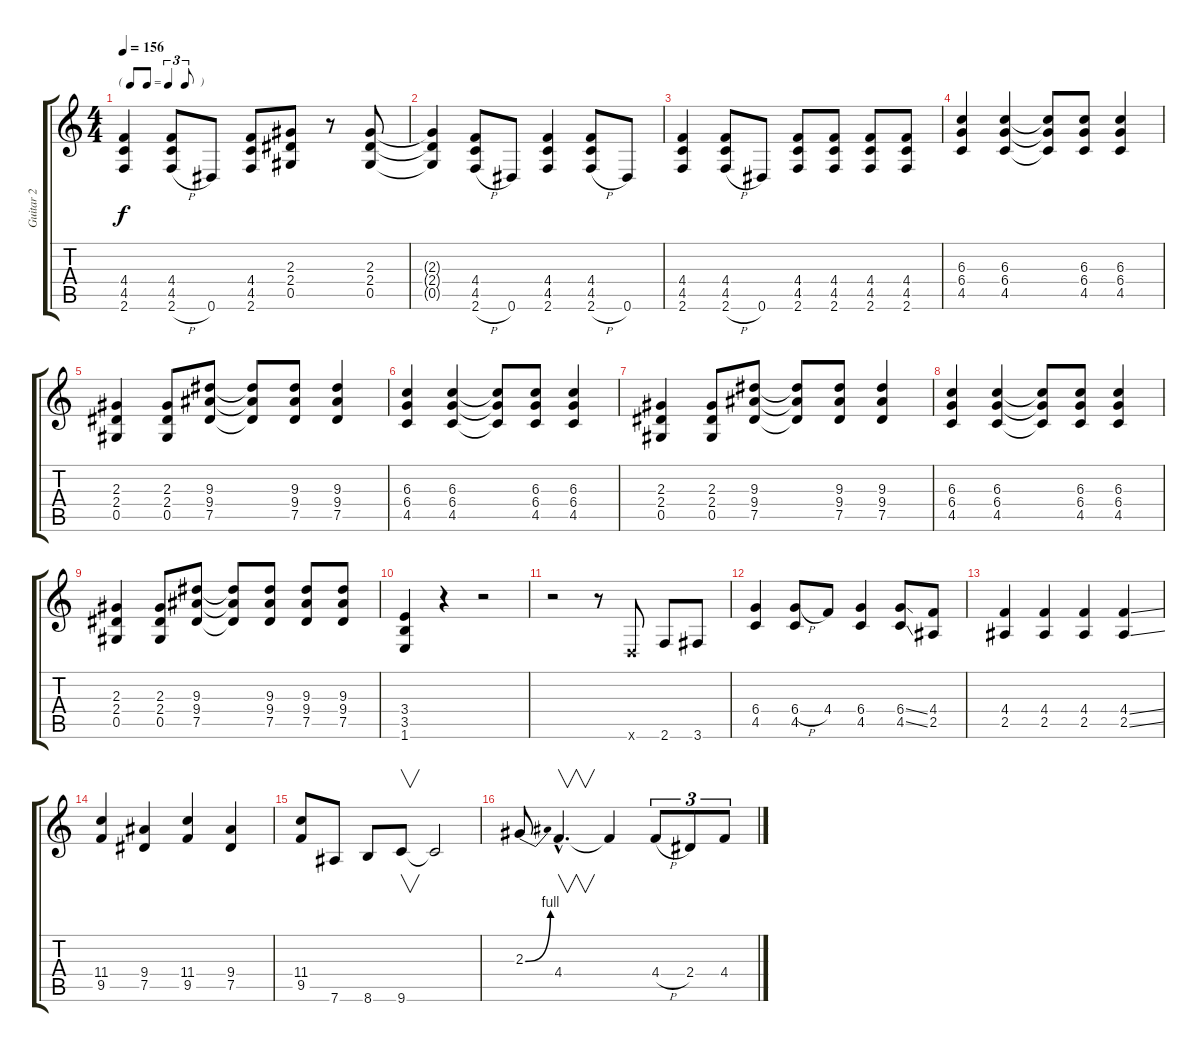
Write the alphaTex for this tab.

\track ("Guitar 2" "Guitar 2") {instrument distortionguitar}
\staff {score tabs}
\tuning (Eb4 Bb3 Gb3 Db3 Ab2 Eb2) {hide}
\ts (4 4)
\tf triplet8th
\tempo 156
\clef g2
\ks c
(4.4 4.5 2.6).4{dy f} (4.4 4.5 2.6{h}).8 0.6.8 (4.4 4.5 2.6).8 (2.3 2.4 0.5).8 r.8 (2.3 2.4 0.5).8 |
(2.3{t} 2.4{t} 0.5{t}).4 (4.4 4.5 2.6{h}).8 0.6.8 (4.4 4.5 2.6).4 (4.4 4.5 2.6{h}).8 0.6.8 |
(4.4 4.5 2.6).4 (4.4 4.5 2.6{h}).8 0.6.8 (4.4 4.5 2.6).8 (4.4 4.5 2.6).8 (4.4 4.5 2.6).8 (4.4 4.5 2.6).8 |
(6.3 6.4 4.5).4 (6.3 6.4 4.5).4 (6.3{t} 6.4{t} 4.5{t}).8 (6.3 6.4 4.5).8 (6.3 6.4 4.5).4 |
(2.3 2.4 0.5).4 (2.3 2.4 0.5).8 (9.3 9.4 7.5).8 (9.3{t} 9.4{t} 7.5{t}).8 (9.3 9.4 7.5).8 (9.3 9.4 7.5).4 |
(6.3 6.4 4.5).4 (6.3 6.4 4.5).4 (6.3{t} 6.4{t} 4.5{t}).8 (6.3 6.4 4.5).8 (6.3 6.4 4.5).4 |
(2.3 2.4 0.5).4 (2.3 2.4 0.5).8 (9.3 9.4 7.5).8 (9.3{t} 9.4{t} 7.5{t}).8 (9.3 9.4 7.5).8 (9.3 9.4 7.5).4 |
(6.3 6.4 4.5).4 (6.3 6.4 4.5).4 (6.3{t} 6.4{t} 4.5{t}).8 (6.3 6.4 4.5).8 (6.3 6.4 4.5).4 |
(2.3 2.4 0.5).4 (2.3 2.4 0.5).8 (9.3 9.4 7.5).8 (9.3{t} 9.4{t} 7.5{t}).8 (9.3 9.4 7.5).8 (9.3 9.4 7.5).8 (9.3 9.4 7.5).8 |
(3.4 3.5 1.6).4 r.4 r.2 |
r.2 r.8 -1.6{x}.8 2.6.8 3.6.8 |
(6.4 4.5).4 (6.4{h} 4.5).8 4.4.8 (6.4 4.5).4 (6.4{ss} 4.5{ss}).8 (4.4 2.5).8 |
(4.4 2.5).4 (4.4 2.5).4 (4.4 2.5).4 (4.4{ss} 2.5{ss}).4 |
(11.4 9.5).4 (9.4 7.5).4 (11.4 9.5).4 (9.4 7.5).4 |
(11.4 9.5).8 7.6.8 8.6.8 9.6.8{v} 9.6{t}.2 |
2.3{be (bend 0 0 60 4)}.8 4.4{hac}.4{v d} 4.4{t}.4 4.4{h}.8{tu (3 2)} 2.4.8{tu (3 2)} 4.4.8{tu (3 2)}
